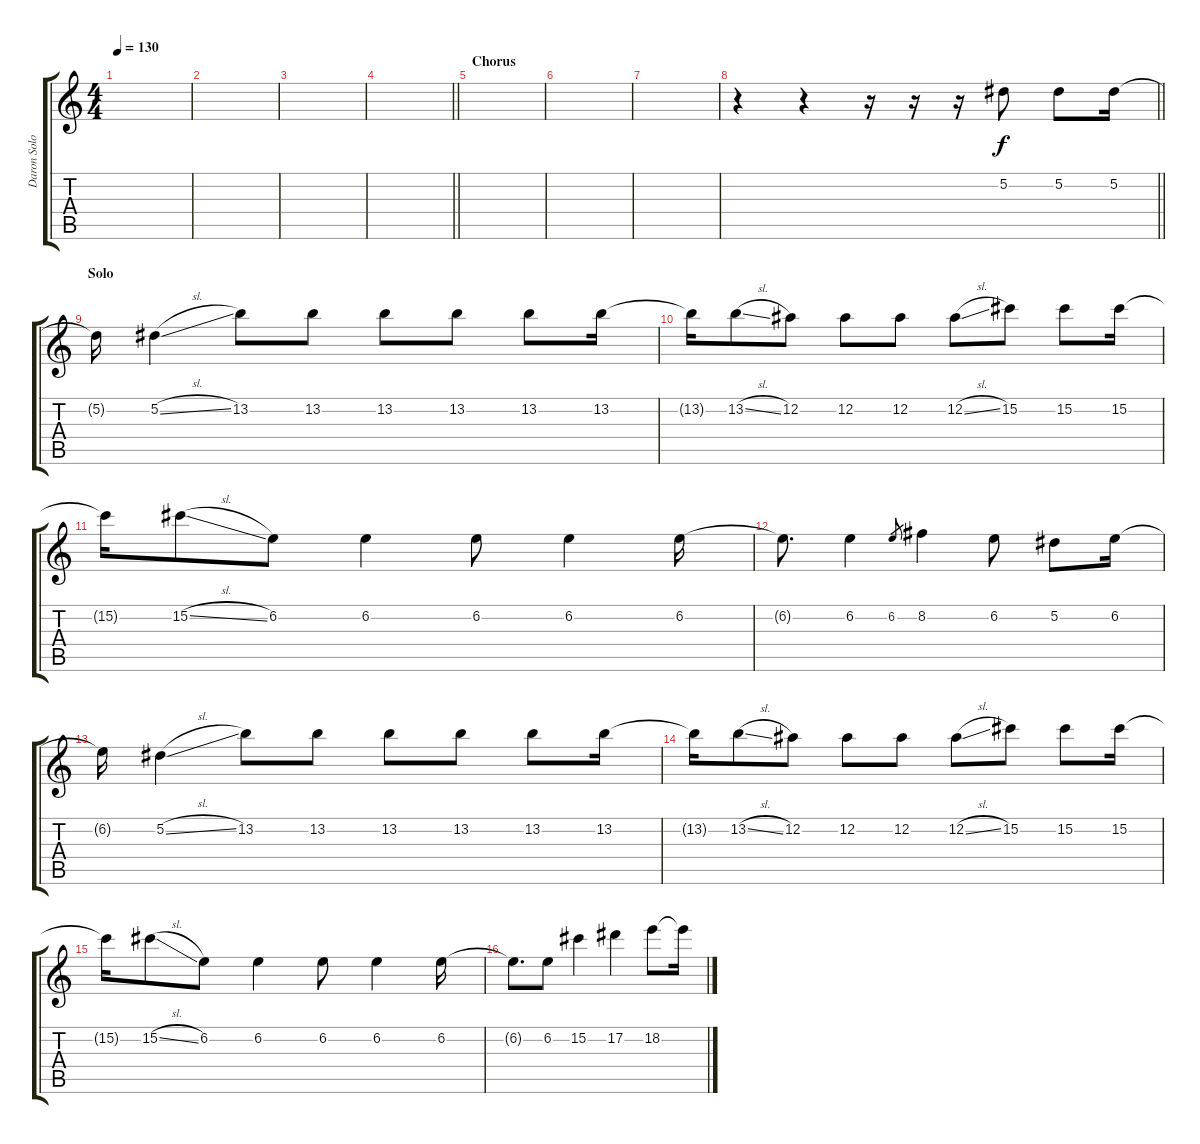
\track ("Daron Solo Delay/Reverb" "Daron Solo") {instrument overdrivenguitar}
\staff {score tabs}
\tuning (Eb4 Bb3 Gb3 Db3 Ab2 Db2) {hide}
\ts (4 4)
\tempo 130
\clef g2
\ks c
|
|
|
\barLineRight lightlight
|
\section ("" "Chorus")
|
|
|
\barLineRight lightlight
r.4 r.4 r.16 r.16 r.16 5.2.8 5.2.8 5.2.16 |
\section ("" "Solo")
5.2{t}.16 5.2{sl}.4 13.2.8 13.2.8 13.2.8 13.2.8 13.2.8 13.2.16 |
13.2{t}.16 13.2{sl}.8 12.2.8 12.2.8 12.2.8 12.2{sl}.8 15.2.8 15.2.8 15.2.16 |
15.2{t}.16 15.2{sl}.8 6.2.8 6.2.4 6.2.8 6.2.4 6.2.16 |
6.2{t}.8{d} 6.2.4 6.2.8{gr} 8.2.4 6.2.8 5.2.8 6.2.16 |
6.2{t}.16 5.2{sl}.4 13.2.8 13.2.8 13.2.8 13.2.8 13.2.8 13.2.16 |
13.2{t}.16 13.2{sl}.8 12.2.8 12.2.8 12.2.8 12.2{sl}.8 15.2.8 15.2.8 15.2.16 |
15.2{t}.16 15.2{sl}.8 6.2.8 6.2.4 6.2.8 6.2.4 6.2.16 |
6.2{t}.8{d} 6.2.8 15.2.4 17.2.4 18.2.8 18.2{t}.16
